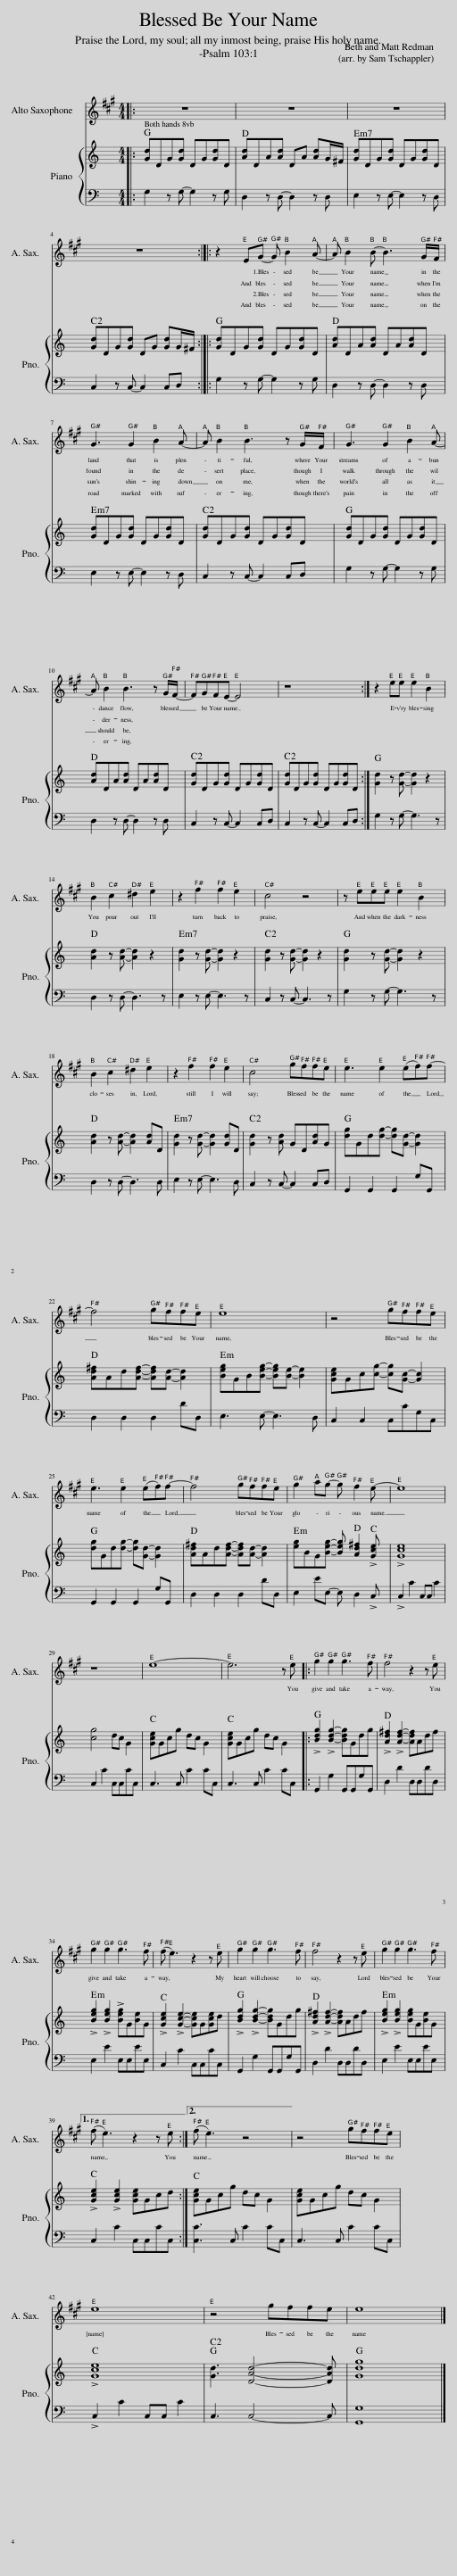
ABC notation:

X:1
%%score 1 { 2 | 3 }
L:1/8
M:4/4
I:linebreak $
K:C
V:1 treble transpose=-9
V:2 treble
V:3 bass
V:1
[K:A]|: z8 | z8 | z8 |$ z8 :: z2 EG- G B2 A- | %5
 A B2 B- B3 G/F/ |$ G3 G2 B2 A- | A B2 B3 z G/F/ | G3 G2 B2 A- |$ A B2 B3 z G/F/- | %10
 FGFE- E4 | z8 :| z2 ee e2 B2 |$ B2 c2 ^d2 e2 | z2 f2 f2 e2 | %15
 c4 z4 | z eee e2 B2 |$ B2 c2 ^d2 e2 | z2 f2 f2 e2 | c4 gffe | %20
 e3 e2 (ef)f- |$ f4 gffe | e8 | z4 gffe |$ e3 e2 (ef)f- | %25
 f4 gffe | g2 ag- g f2 e- | e8 |$ z8 | e8- | %30
 e6 z e |: g2 g2 g3 f | f4 z2 z e |$ g2 g2 g3 f | (f e3) z2 z e | %35
 g2 g2 g3 f | f4 z2 z e | g2 g2 g3 f |1$ (f e3) z2 z e :|2 (f e3) z4 || %40
 z4 gffe!D.S.! |$ e8 | z4 gffe | e8 |] %44
V:2
|: [Gd]DG[Gd] DG[Gd]D | [Ad]DA[Ad] DA [Ad]G/^F/ | [Gd]DG[Gd] DG[Gd]D |$ [Gd]DG[Gd] DG [Gd]G/^F/ :: [Gd]DG[Gd] DG[Gd]D | %5
 [Ad]DA[Ad] DA[Ad]D |$ [Gd]DG[Gd] DG[Gd]D | [Gd]DG[Gd] DG[Gd]D | [Gd]DG[Gd] DG[Gd]D |$ [Ad]DA[Ad] DA[Ad]D | %10
 [Gd]DG[Gd] DG[Gd]D | [Gd]DG[Gd] DG[Gd]D :| [Gd]2 z [Gd]- [Gd]2 z2 |$ [Ad]2 z [Ad]- [Ad]2 z2 | [Gd]2 z [Gd]- [Gd]2 z2 | %15
 [Gd]2 z [Gd]- [Gd]2 z2 | [Gd]2 z [Gd]- [Gd]2 z2 |$ [Ad]2 z [Ad]- [Ad]2 [Ad]D | [Gd]2 z [Gd]- [Gd]2 [Gd]D | [Gd]2 z [Ad] GD[Ad]G | %20
 [dg]Gd[dg]- [dg][Gd]- [Gd]2 |$ [Ad^f]Ad[Adf]- [Adf][Ad]- [Ad]2 | [Beg]GB[Beg]- [Beg][Be]- [Be]2 | [Gce]Gc[cg]- [cg][Gc]- [Gc]2 |$ [dg]Gd[dg]- [dg][Gd]- [Gd]2 | %25
 [Ad^f]Ad[Adf]- [Adf][Ad]- [Ad]2 | [eg]BG[Beg]- [Beg] [Ad^f]2 !>![Gce] | !>![Gce]8 |$ [cg]4 dc G2 | [Gce]Gcg dc G2 | %30
 [Gce]Gcg dc G2 |: !>![Bdg]2 !>![Bdg]2- [Bdg]Gdg | !>![Ad^f]2 !>![Adf]2- [Adf]Adf |$ !>![Beg]2 !>![Beg]2 !>![Beg]G[Be]G | !>![Gce]2 !>![Gce]2- [Gce]G[Gce]d | %35
 !>![Bdg]2 !>![Bdg]2- [Bdg]Gdg | !>![Ad^f]2 !>![Adf]2- [Adf]Adf | !>![Beg]2 !>![Beg]2 [Beg]G[Be]G |1$ !>![Gce]2 !>![Gce]2 [Gce]Gcd :|2 [Gce]Gcg dc G2 || %40
 [Gce]Gcg dc G2 |$ !>![Gce]8 | [Gd]3 [DAd]4- [DAd] | [Gdg]8 |] %44
V:3
|: G,2 z G,- G,2 z G, | D,2 z D,- D,2 z D, | E,2 z E,- E,2 z D, |$ C,2 z C,- C,2 C,D, :: G,2 z G,- G,2 z G, | %5
 D,2 z D,- D,2 z D, |$ E,2 z E,- E,2 z D, | C,2 z C,- C,2 C,D, | G,2 z G,- G,2 z G, |$ D,2 z D,- D,2 z D, | %10
 C,2 z C,- C,2 C,D, | C,2 z C,- C,2 C,D, :| G,2 z G,- G,3 z |$ D,2 z D,- D,3 z | E,2 z E,- E,3 z | %15
 C,2 z C,- C,3 z | G,2 z G,- G,3 z |$ D,2 z D,- D,3 D, | E,2 z E,- E,3 D, | C,2 z C,- C,2 C,D, | %20
 G,,2 G,,2 G,,2 G,G,, |$ D,2 D,2 D,2 DD, | E,3 E,- E,3 D, | C,2 C,2 C,CG,C, |$ G,,2 G,,2 G,,2 G,G,, | %25
 D,2 D,2 D,2 DD, | E,2 EE,- E, D,2 !>!C, | !>!C,2 C2 C,C, C2 |$ C,2 C2 C,C,CC, | C,3 C, C2 CC, | %30
 C,3 C, C2 CC, |: G,,2 G,2 G,,G,,G,G,, | D,2 D2 D,D,DD, |$ E,2 E2 E,E,EE, | C,2 C2 C,C,CC, | %35
 G,,2 G,2 G,,G,,G,G,, | D,2 D2 D,D,DD, | E,2 E2 E,E,EE, |1$ C,2 C2 C,C,CC, :|2 [C,C]3 C, C2 CC, || %40
 C,3 C, C2 CC, |$ !>!C,2 C2 C,C, C2 | C,3 C,4- C, | [G,,G,]8 |] %44
